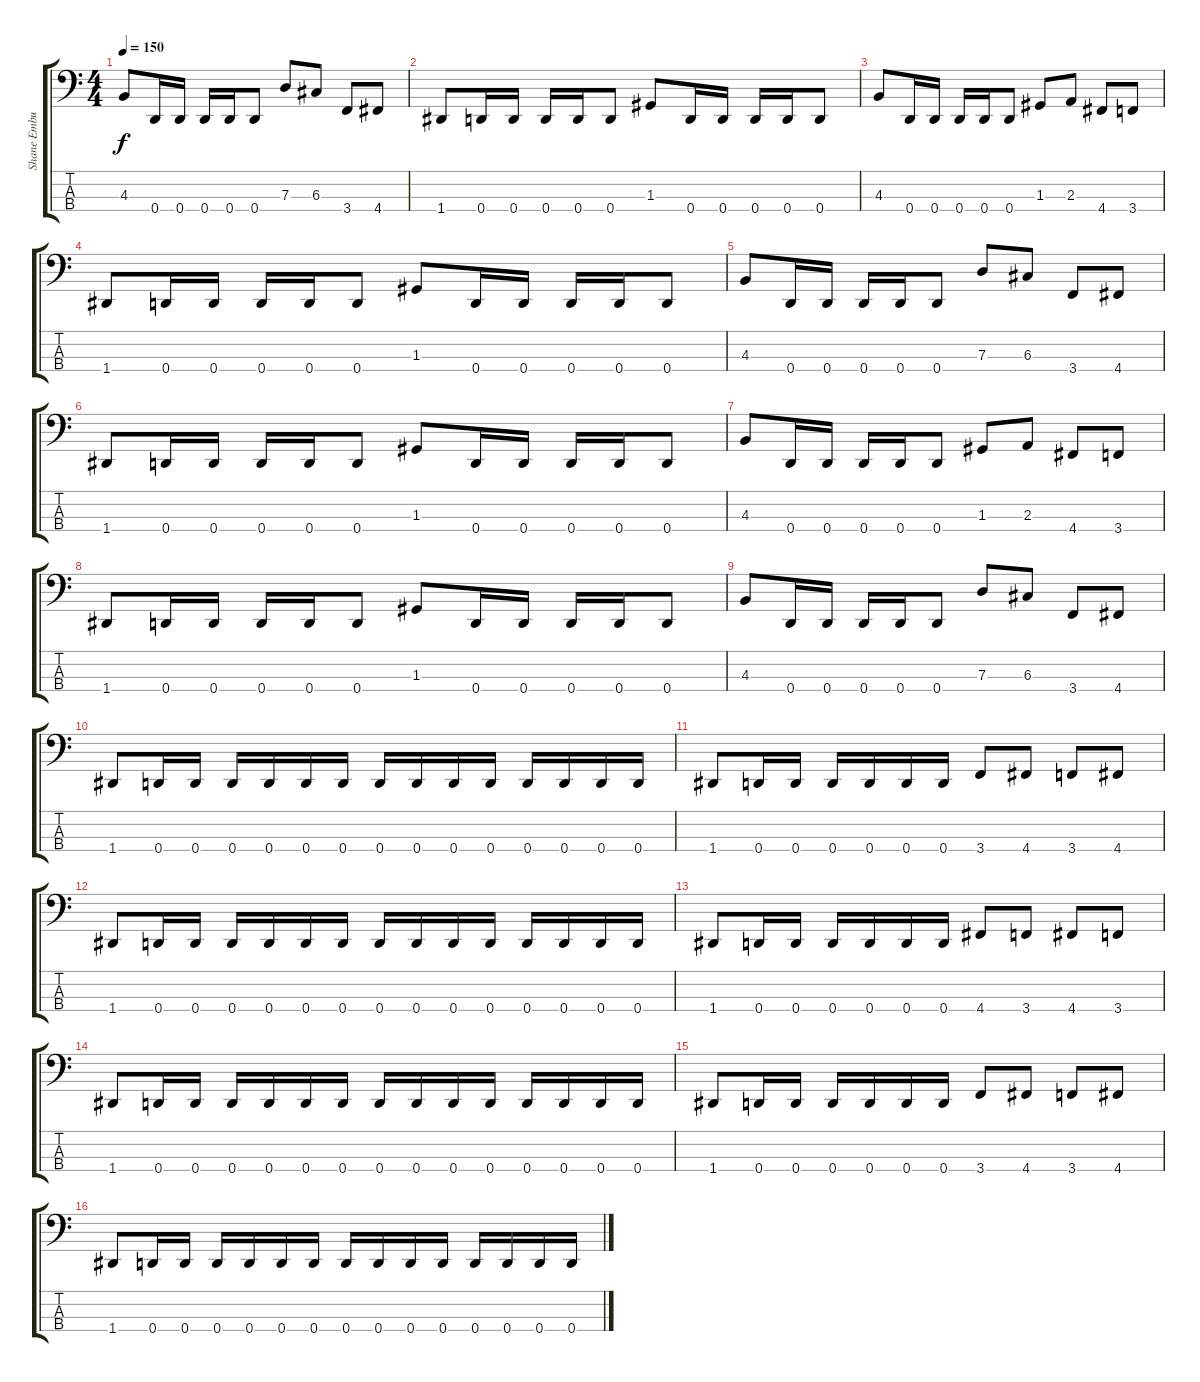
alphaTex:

\track ("Shane Embury" "Shane Embu") {instrument electricbasspick}
\staff {score tabs}
\tuning (F2 C2 G1 D1) {hide}
\ts (4 4)
\tempo 150
\clef f4
\ks c
4.3.8{dy f} 0.4.16 0.4.16 0.4.16 0.4.16 0.4.8 7.3.8 6.3.8 3.4.8 4.4.8 |
1.4.8 0.4.16 0.4.16 0.4.16 0.4.16 0.4.8 1.3.8 0.4.16 0.4.16 0.4.16 0.4.16 0.4.8 |
4.3.8 0.4.16 0.4.16 0.4.16 0.4.16 0.4.8 1.3.8 2.3.8 4.4.8 3.4.8 |
1.4.8 0.4.16 0.4.16 0.4.16 0.4.16 0.4.8 1.3.8 0.4.16 0.4.16 0.4.16 0.4.16 0.4.8 |
4.3.8 0.4.16 0.4.16 0.4.16 0.4.16 0.4.8 7.3.8 6.3.8 3.4.8 4.4.8 |
1.4.8 0.4.16 0.4.16 0.4.16 0.4.16 0.4.8 1.3.8 0.4.16 0.4.16 0.4.16 0.4.16 0.4.8 |
4.3.8 0.4.16 0.4.16 0.4.16 0.4.16 0.4.8 1.3.8 2.3.8 4.4.8 3.4.8 |
1.4.8 0.4.16 0.4.16 0.4.16 0.4.16 0.4.8 1.3.8 0.4.16 0.4.16 0.4.16 0.4.16 0.4.8 |
4.3.8 0.4.16 0.4.16 0.4.16 0.4.16 0.4.8 7.3.8 6.3.8 3.4.8 4.4.8 |
1.4.8 0.4.16 0.4.16 0.4.16 0.4.16 0.4.16 0.4.16 0.4.16 0.4.16 0.4.16 0.4.16 0.4.16 0.4.16 0.4.16 0.4.16 |
1.4.8 0.4.16 0.4.16 0.4.16 0.4.16 0.4.16 0.4.16 3.4.8 4.4.8 3.4.8 4.4.8 |
1.4.8 0.4.16 0.4.16 0.4.16 0.4.16 0.4.16 0.4.16 0.4.16 0.4.16 0.4.16 0.4.16 0.4.16 0.4.16 0.4.16 0.4.16 |
1.4.8 0.4.16 0.4.16 0.4.16 0.4.16 0.4.16 0.4.16 4.4.8 3.4.8 4.4.8 3.4.8 |
1.4.8 0.4.16 0.4.16 0.4.16 0.4.16 0.4.16 0.4.16 0.4.16 0.4.16 0.4.16 0.4.16 0.4.16 0.4.16 0.4.16 0.4.16 |
1.4.8 0.4.16 0.4.16 0.4.16 0.4.16 0.4.16 0.4.16 3.4.8 4.4.8 3.4.8 4.4.8 |
1.4.8 0.4.16 0.4.16 0.4.16 0.4.16 0.4.16 0.4.16 0.4.16 0.4.16 0.4.16 0.4.16 0.4.16 0.4.16 0.4.16 0.4.16
